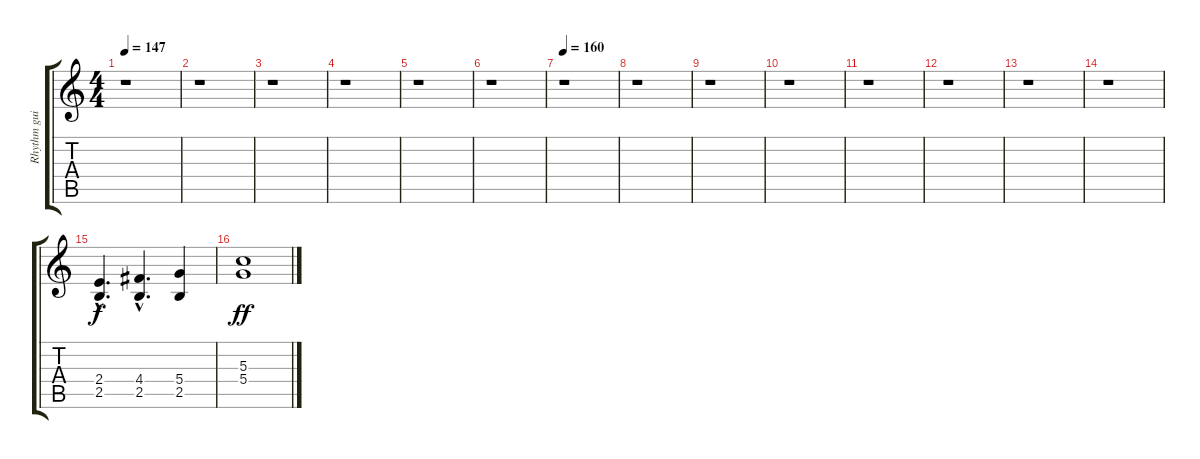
\track ("Rhythm guitar" "Rhythm gui") {instrument distortionguitar}
\staff {score tabs}
\tuning (E4 B3 G3 D3 A2 E2) {hide}
\ts (4 4)
\tempo 147
\clef g2
\ks c
r.1{dy f} |
r.1 |
r.1 |
r.1 |
r.1 |
r.1 |
\tempo 160
r.1 |
r.1 |
r.1 |
r.1 |
r.1 |
r.1 |
r.1 |
r.1 |
(2.4{hac} 2.5{hac}).4{d volume 14 instrument distortionguitar} (4.4{hac} 2.5{hac}).4{d} (5.4 2.5).4 |
(5.3 5.4).1{dy ff}
